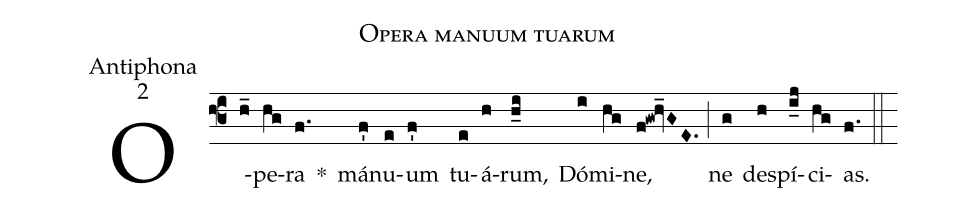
name:Opera manuum tuarum;
office-part:Antiphona;
mode:2;
%%
(f3) O(h_)pe(hg)ra(f.) *() má(f')nu(e)um(f') tu(e)á(h)rum,(h_i) Dó(i)mi(hg)ne,(f!gw!hv_GE.) (;)
ne(g) de(h)spí(i_j)ci(hg)as.(f.) (::)
